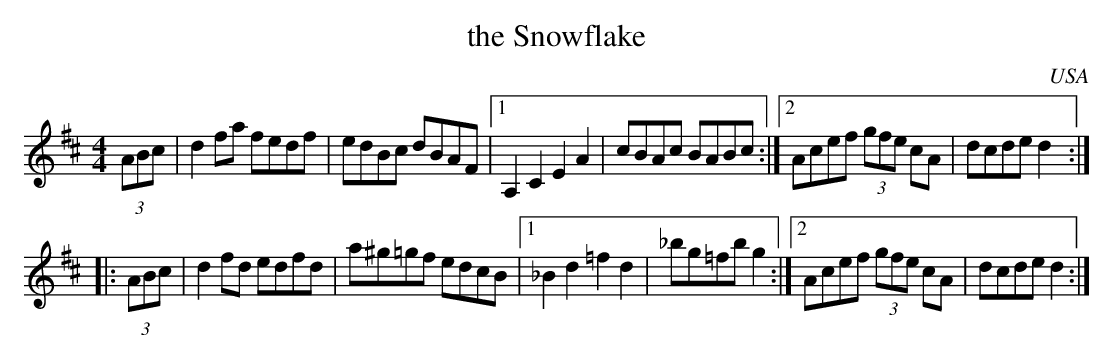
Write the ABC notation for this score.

X:1
T:the Snowflake
O:USA
M:4/4
K:D
(3ABc|\
d2fa fedf|edBc dBAF |1 \
A,2C2 E2A2|cBAc BABc :|2 \
Acef (3gfe cA|dcde d2 :|
|:(3ABc|\
d2fd edfd|a^g=gf edcB|1\
_B2d2 =f2d2|_bg=fb g2 :|2 \
Acef (3gfe cA|dcde d2 :|
